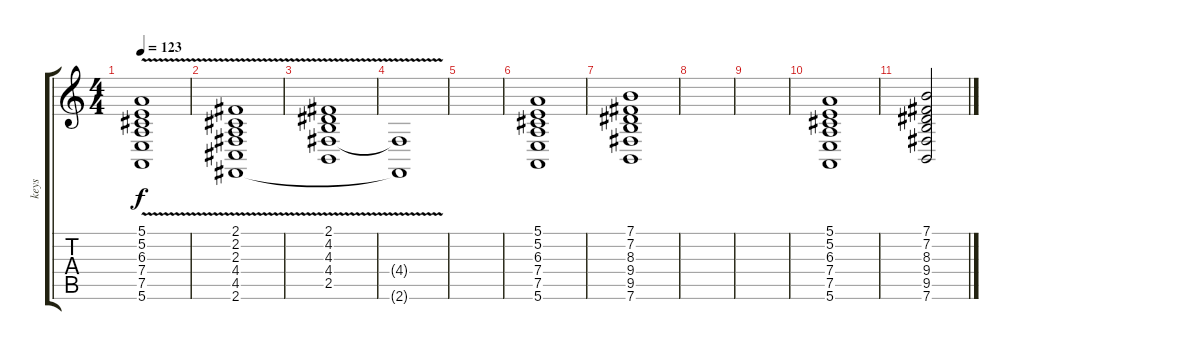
\track ("keys" "keys") {instrument stringensemble1}
\staff {score tabs}
\tuning (E4 B3 G3 D3 A2 E2) {hide}
\ts (4 4)
\tempo 123
\clef g2
\ks c
(5.1 5.2 6.3 7.4{v} 7.5 5.6{v}).1{dy f} |
(2.1 2.2 2.3 4.4{v} 4.5 2.6{v}).1 |
(2.1 4.2 4.3{v} 4.4 2.5{v}).1 |
(4.4{t} 2.6{t}).1 |
|
(5.1 5.2 6.3 7.4 7.5 5.6).1 |
(7.1 7.2 8.3 9.4 9.5 7.6).1 |
|
|
(5.1 5.2 6.3 7.4 7.5 5.6).1 |
(7.1 7.2 8.3 9.4 9.5 7.6).2
